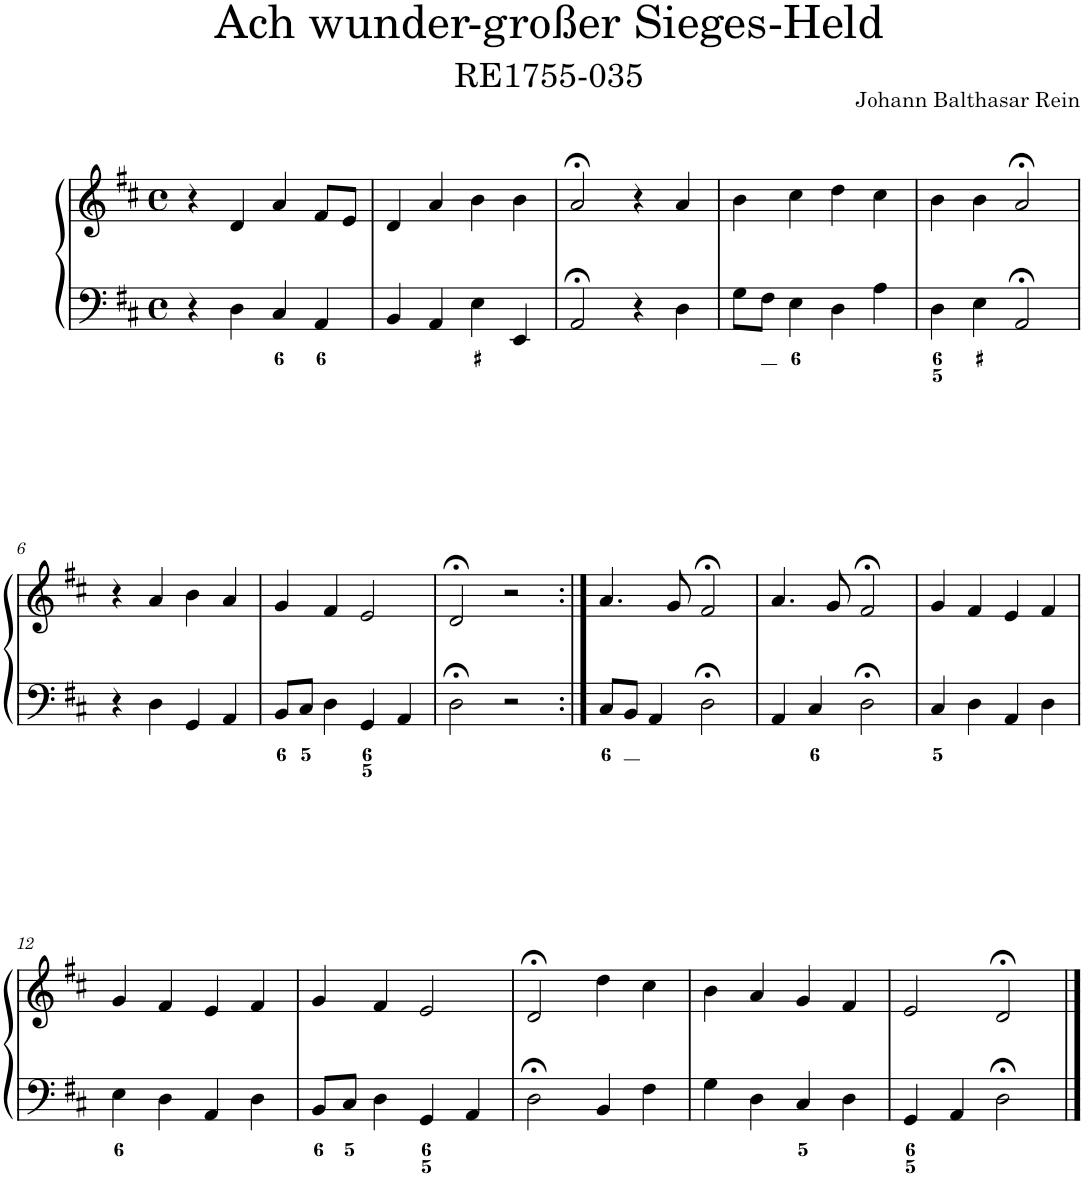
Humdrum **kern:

**kern	**kern
*part1	*part1
*staff2	*staff1
*I"Piano	*
*I'Pno.	*
*clefF4	*clefG2
*k[f#c#]	*k[f#c#]
*M4/4	*M4/4
*met(c)	*met(c)
=1	=1
4r	4r
4D\	4d/
4C#/	4a/
4AA/	8f#/L
.	8e/J
=2	=2
4BB/	4d/
4AA/	4a/
4E\	4b\
4EE/	4b\
=3	=3
2AA;</	2a;</
4r	4r
4D\	4a/
=4	=4
8G\L	4b\
8F#\J	.
4E\	4cc#\
4D\	4dd\
4A\	4cc#\
=5	=5
4D\	4b\
4E\	4b\
2AA;</	2a;</
!!LO:LB:g=z
=6	=6
4r	4r
4D\	4a/
4GG/	4b\
4AA/	4a/
=7	=7
8BB/L	4g/
8C#/J	.
4D\	4f#/
4GG/	2e/
4AA/	.
=8	=8
2D;<\	2d;</
2r	2r
=9:|!	=9:|!
8C#/L	4.a/
8BB/J	.
4AA/	.
.	8g/
2D;<\	2f#;</
=10	=10
4AA/	4.a/
4C#/	.
.	8g/
2D;<\	2f#;</
=11	=11
4C#/	4g/
4D\	4f#/
4AA/	4e/
4D\	4f#/
!!LO:LB:g=z
=12	=12
4E\	4g/
4D\	4f#/
4AA/	4e/
4D\	4f#/
=13	=13
8BB/L	4g/
8C#/J	.
4D\	4f#/
4GG/	2e/
4AA/	.
=14	=14
2D;<\	2d;</
4BB/	4dd\
4F#\	4cc#\
=15	=15
4G\	4b\
4D\	4a/
4C#/	4g/
4D\	4f#/
=16	=16
4GG/	2e/
4AA/	.
2D;<\	2d;</
==	==
*-	*-
